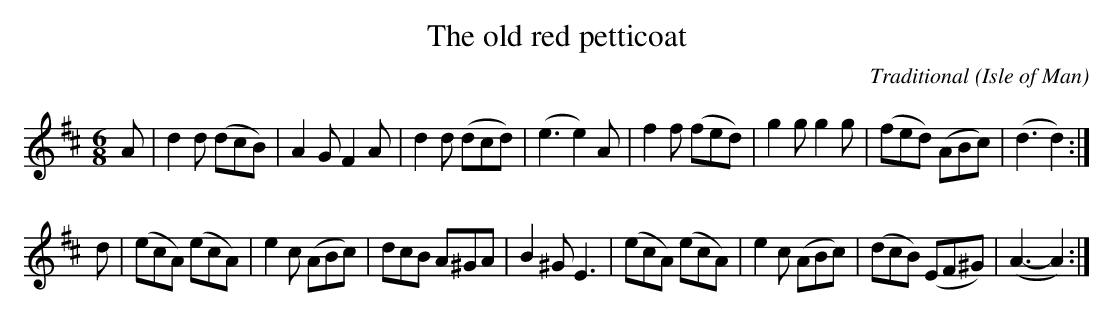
X:1
T:The old red petticoat
C:Traditional
O:Isle of Man
L:1/8
M:6/8
K:D
A|d2d (dcB)|A2G F2A|d2d (dcd)|(e3e2) A|f2f (fed)|g2g g2g|(fed) (ABc)|(d3d2):|
d|(ecA) (ecA)|e2c (ABc)|dcB A^GA|B2^G E3|(ecA) (ecA)|e2c (ABc)|(dcB) (EF^G)|(A3-A2):|
